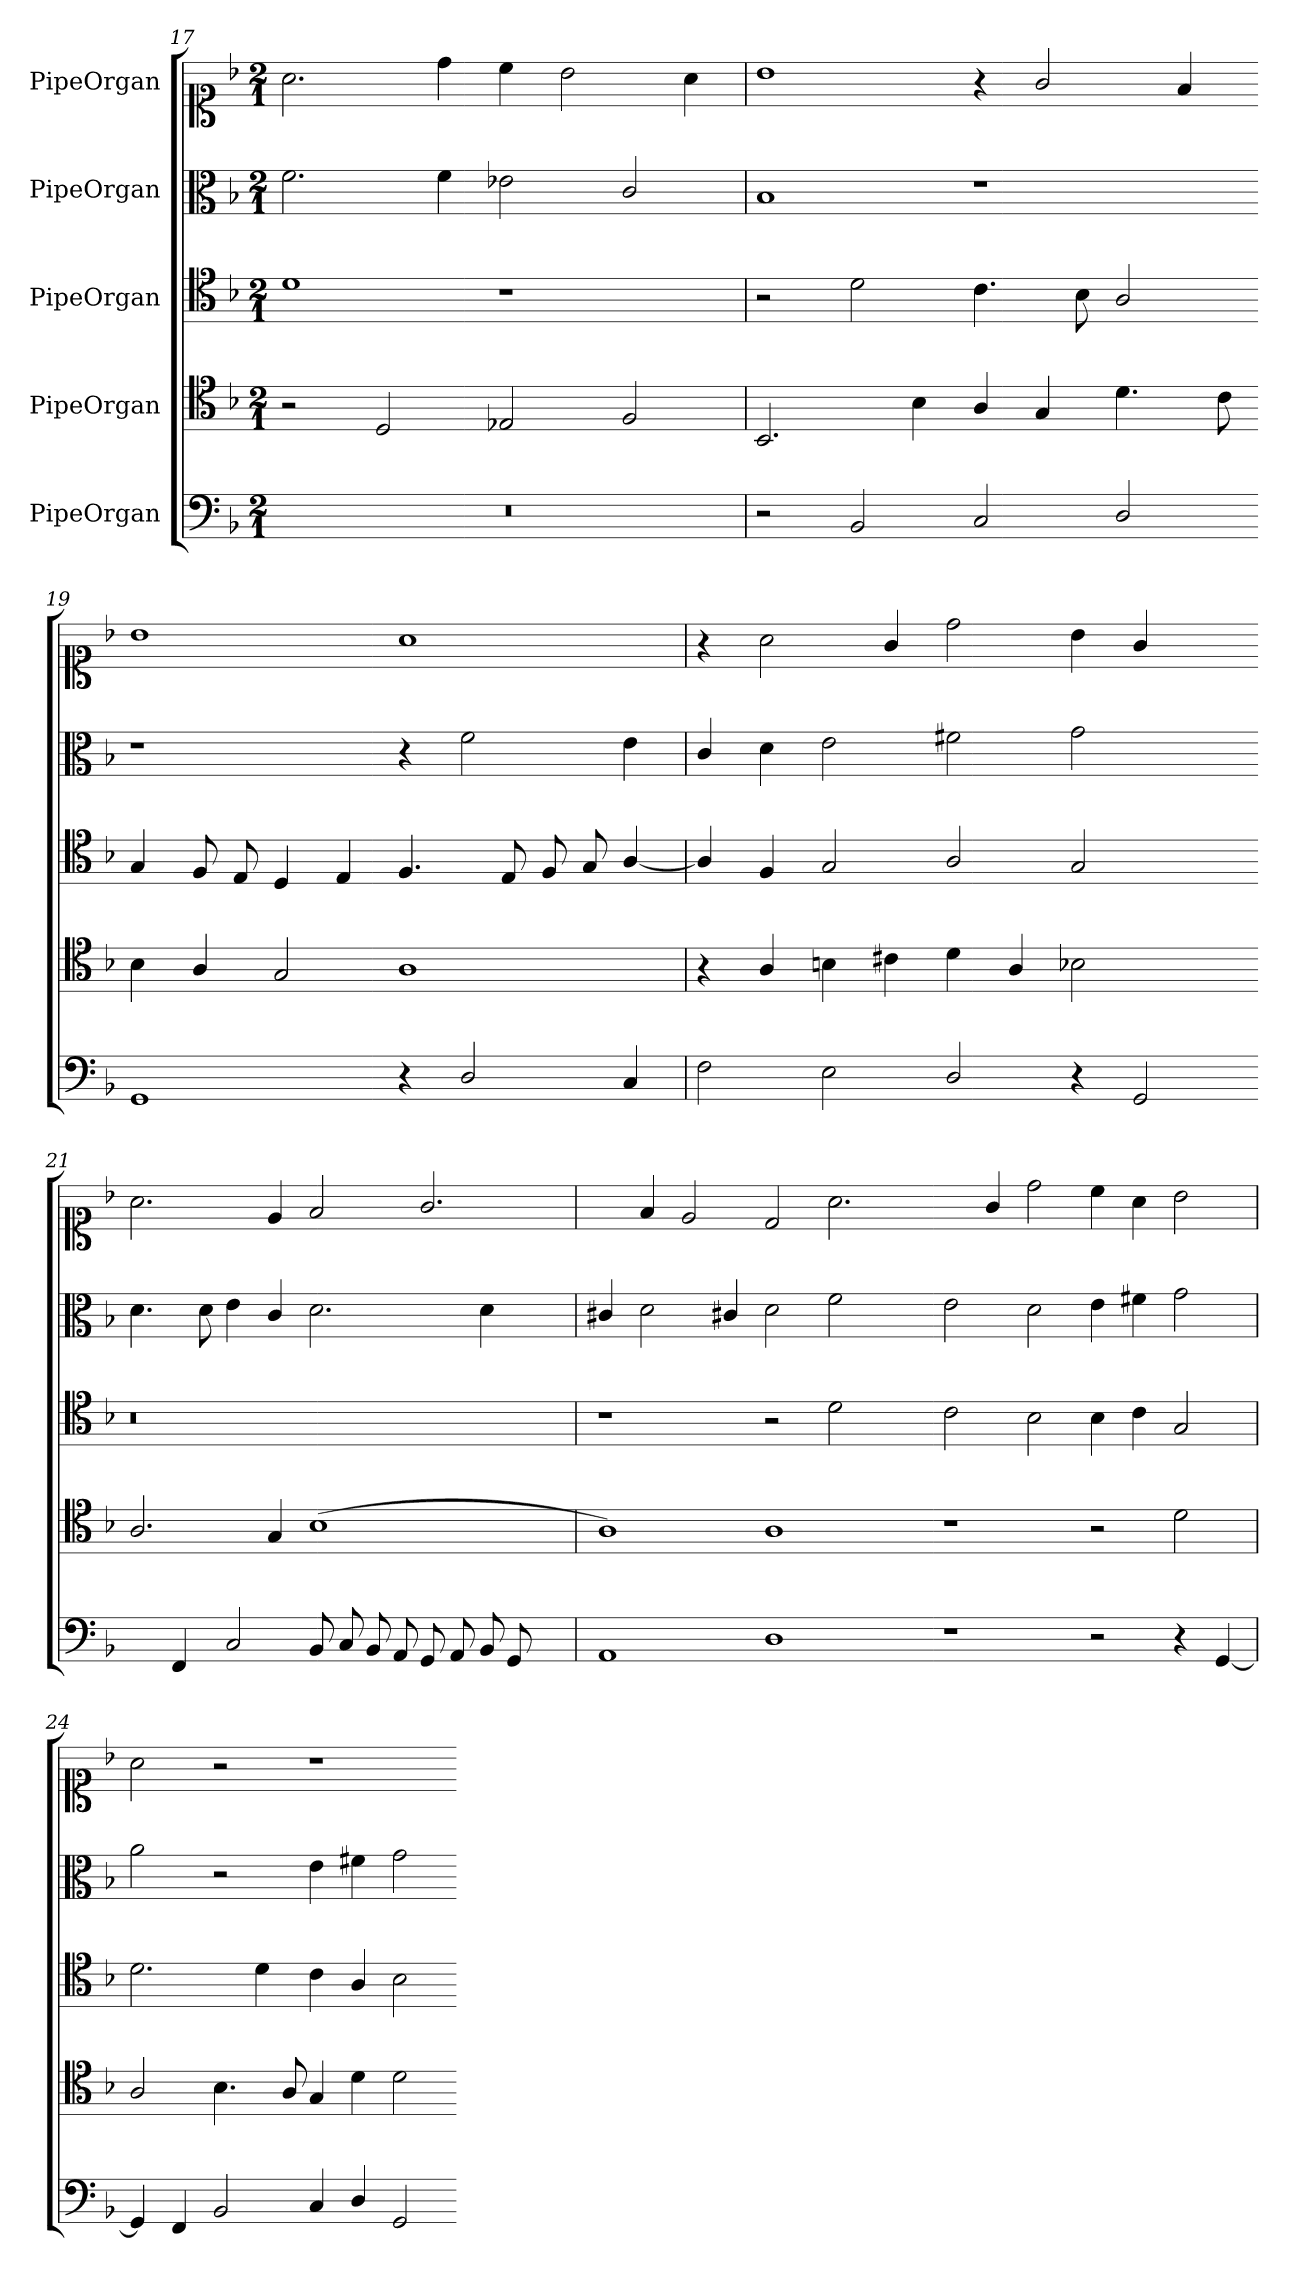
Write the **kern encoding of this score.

**kern	**kern	**kern	**kern	**kern
*part5	*part4	*part3	*part2	*part1
*staff5	*staff4	*staff3	*staff2	*staff1
*I"PipeOrgan	*I"PipeOrgan	*I"PipeOrgan	*I"PipeOrgan	*I"PipeOrgan
*clefF4	*clefC4	*clefC4	*clefC3	*clefC1
*k[b-]	*k[b-]	*k[b-]	*k[b-]	*k[b-]
*M2/1	*M2/1	*M2/1	*M2/1	*M2/1
=17	=17	=17	=17	=17
0r	2r	1d	2.f\	2.a\
.	2D/	.	.	.
.	.	.	4f\	4dd\
.	2E-X/	1r	2e-X\	4cc\
.	.	.	.	2b-\
.	2F/	.	2c/	.
.	.	.	.	4a\
=18	=18	=18	=18	=18
2r	2.BB-/	2r	1B-	1b-
2BB-/	.	2d\	.	.
.	4B-\	.	.	.
2C/	4A/	4.c\	1r	4r
.	4G/	.	.	2g/
.	.	8B-\	.	.
2D/	4.d\	2A/	.	.
.	.	.	.	4f/
.	8c\	.	.	.
=19-	=19-	=19-	=19-	=19-
1GG	4B-\	4G/	1r	1b-
.	4A/	8F/	.	.
.	.	8E/	.	.
.	2G/	4D/	.	.
.	.	4E/	.	.
4r	1A	4.F/	4r	1a
2D/	.	.	2f\	.
.	.	8E/	.	.
.	.	8F/	.	.
.	.	8G/	.	.
4C/	.	[4A/	4e\	.
=20	=20	=20	=20	=20
2F\	4r	4A/]	4c/	4r
.	4A/	4F/	4d\	2a\
2E\	4Bn\	2G/	2e\	.
.	4c#X\	.	.	4g/
2D/	4d\	2A/	2f#X\	2dd\
.	4A/	.	.	.
4r	2B-X\	2G/	2g\	4b-\
2GG/	.	.	.	4g/
.	4ryy	4ryy	4ryy	4ryy
=21-	=21-	=21-	=21-	=21-
4ryy	2.A/	0r	4.d\	2.a\
4FF/	.	.	.	.
.	.	.	8d\	.
2C/	.	.	4e\	.
.	4G/	.	4c/	4e/
8BB-/	(<1B-	.	2.d\	2f/
8C/	.	.	.	.
8BB-/	.	.	.	.
8AA/	.	.	.	.
8GG/	.	.	.	2.g/
8AA/	.	.	.	.
8BB-/	.	.	4d\	.
8GG/	.	.	.	.
4ryy	4ryy	4ryy	4ryy	.
=22	=22	=22	=22	=22
1AA	1A)	1r	4c#X/	4ryy
.	.	.	2d\	4f/
.	.	.	.	2e/
.	.	.	4c#X/	.
1D	1A	2r	2d\	2d/
.	.	2d\	2f\	2.a\
4ryy	4ryy	4ryy	4ryy	.
=23-	=23-	=23-	=23-	=23-
1r	1r	2c\	2e\	4ryy
.	.	.	.	4g/
.	.	2B-\	2d\	2dd\
2r	2r	4B-\	4e\	4cc\
.	.	4c\	4f#X\	4a\
4r	2d\	2G/	2g\	2b-\
[4GG/	.	.	.	.
=24	=24	=24	=24	=24
4GG/]	2A/	2.d\	2a\	2a\
4FF/	.	.	.	.
2BB-/	4.B-\	.	2r	2r
.	.	4d\	.	.
.	8A/	.	.	.
4C/	4G/	4c\	4e\	1r
4D/	4d\	4A/	4f#X\	.
2GG/	2d\	2B-\	2g\	.
=-	=-	=-	=-	=-
*-	*-	*-	*-	*-
